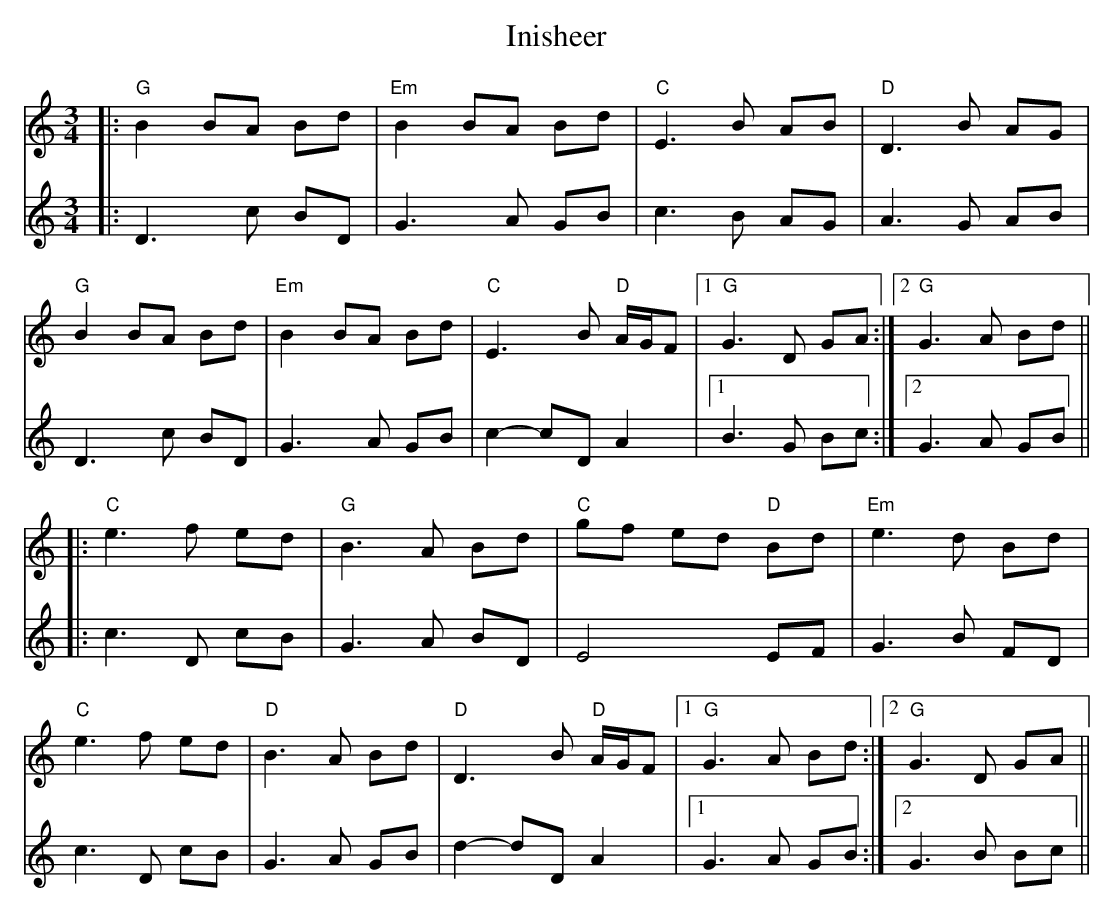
X:1
T: Inisheer
M: 3/4
L: 1/8
K: Gmix
V:1
|:"G"B2 BA Bd|"Em" B2 BA Bd|"C" E3 B AB|"D" D3 B AG|
"G"B2 BA Bd|"Em"B2 BA Bd|"C"E3 B "D"A/G/F|1 "G"G3 D GA:|2 "G"G3 A Bd||
|:"C"e3 f ed|"G"B3 A Bd|"C" gf ed "D"Bd|"Em"e3 d Bd|
"C"e3 f ed|"D"B3 A Bd|"D"D3 B "D"A/G/F|1 "G"G3 A Bd:|2 "G"G3 D GA ||
V:2
|:D3 c BD|G3 A GB|c3B AG|A3G AB|
D3c BD|G3A GB|c2- cD A2|1 B3G Bc:|2 G3A GB||
|:c3D cB|G3A BD| E4 EF | G3B FD|
c3D cB|G3A GB|d2- dD A2|1 G3A GB:|2 G3B Bc ||
